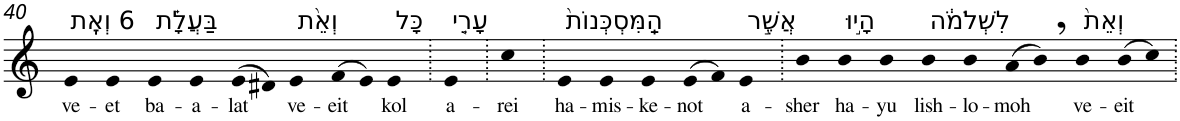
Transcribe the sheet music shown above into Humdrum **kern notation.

**kern	**text
*part1	*part1
*staff1	*staff1
*I"Piano	*
*I'Pno	*
!!LO:PB:g=z
*clefG2	*
*k[]	*
=40	=40
!LO:TX:a:t=6 וְאֶֽת	!
!	!LO:LY:b
4e	ve-
!	!LO:LY:b
4e	-et
!LO:TX:a:t=בַּעֲלָ֗ת	!
!	!LO:LY:b
4e	ba-
!	!LO:LY:b
4e	-a-
!	!LO:LY:b
(>8e	-lat
8d#X)	.
!LO:TX:a:t=וְאֵ֨ת	!
!	!LO:LY:b
4e	ve-
!	!LO:LY:b
(>8f	-eit
8e)	.
!LO:TX:a:t=כָּל	!
!	!LO:LY:b
4e	kol
=41.	=41.
!LO:TX:a:t=עָרֵ֤י	!
!	!LO:LY:b
4e	a-
=42.	=42.
!	!LO:LY:b
4cc	-rei
=43.	=43.
!LO:TX:a:t=הַֽמִּסְכְּנוֹת֙	!
!	!LO:LY:b
4e	ha-
!	!LO:LY:b
4e	-mis-
!	!LO:LY:b
4e	-ke-
!	!LO:LY:b
(>8e	-not
8f)	.
!LO:TX:a:t=אֲשֶׁ֣ר	!
!	!LO:LY:b
4e	a-
=44.	=44.
!	!LO:LY:b
4b	-sher
!LO:TX:a:t=הָי֣וּ	!
!	!LO:LY:b
4b	ha-
!	!LO:LY:b
4b	-yu
!LO:TX:a:t=לִשְׁלֹמֹ֔ה	!
!	!LO:LY:b
4b	lish-
!	!LO:LY:b
4b	-lo-
!	!LO:LY:b
(>8a	-moh
8b,)	.
!LO:TX:a:t=וְאֵת֙	!
!	!LO:LY:b
4b	ve-
!	!LO:LY:b
(>8b	-eit
8cc)	.
=.	=.
*-	*-
